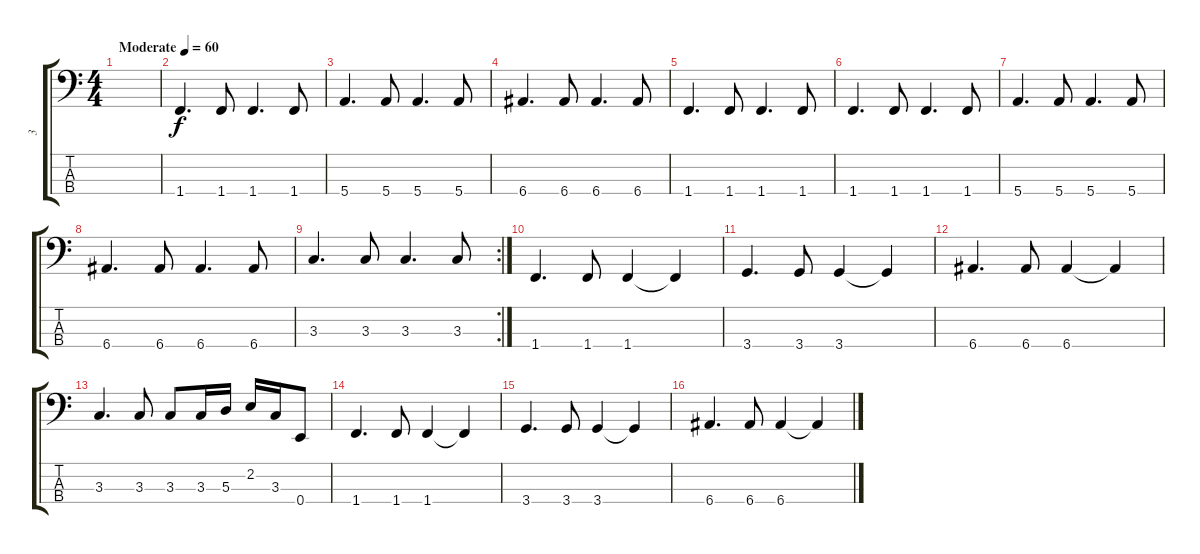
\track ("3" "3") {instrument acousticguitarnylon}
\staff {score tabs}
\tuning (G2 D2 A1 E1) {hide}
\ts (4 4)
\tempo (60 "Moderate")
\clef f4
\ks c
|
1.4.4{d} 1.4.8 1.4.4{d} 1.4.8 |
5.4.4{d} 5.4.8 5.4.4{d} 5.4.8 |
6.4.4{d} 6.4.8 6.4.4{d} 6.4.8 |
1.4.4{d} 1.4.8{txt ""} 1.4.4{d} 1.4.8 |
1.4.4{d} 1.4.8 1.4.4{d} 1.4.8 |
5.4.4{d} 5.4.8 5.4.4{d} 5.4.8 |
6.4.4{d} 6.4.8 6.4.4{d} 6.4.8 |
\rc 2
3.3.4{d} 3.3.8 3.3.4{d} 3.3.8 |
1.4.4{d} 1.4.8 1.4.4 1.4{t}.4 |
3.4.4{d} 3.4.8 3.4.4 3.4{t}.4 |
6.4.4{d} 6.4.8 6.4.4 6.4{t}.4 |
3.3.4{d} 3.3.8 3.3.8 3.3.16 5.3.16 2.2.16 3.3.16 0.4.8 |
1.4.4{d} 1.4.8 1.4.4 1.4{t}.4 |
3.4.4{d} 3.4.8 3.4.4 3.4{t}.4 |
6.4.4{d} 6.4.8 6.4.4 6.4{t}.4
